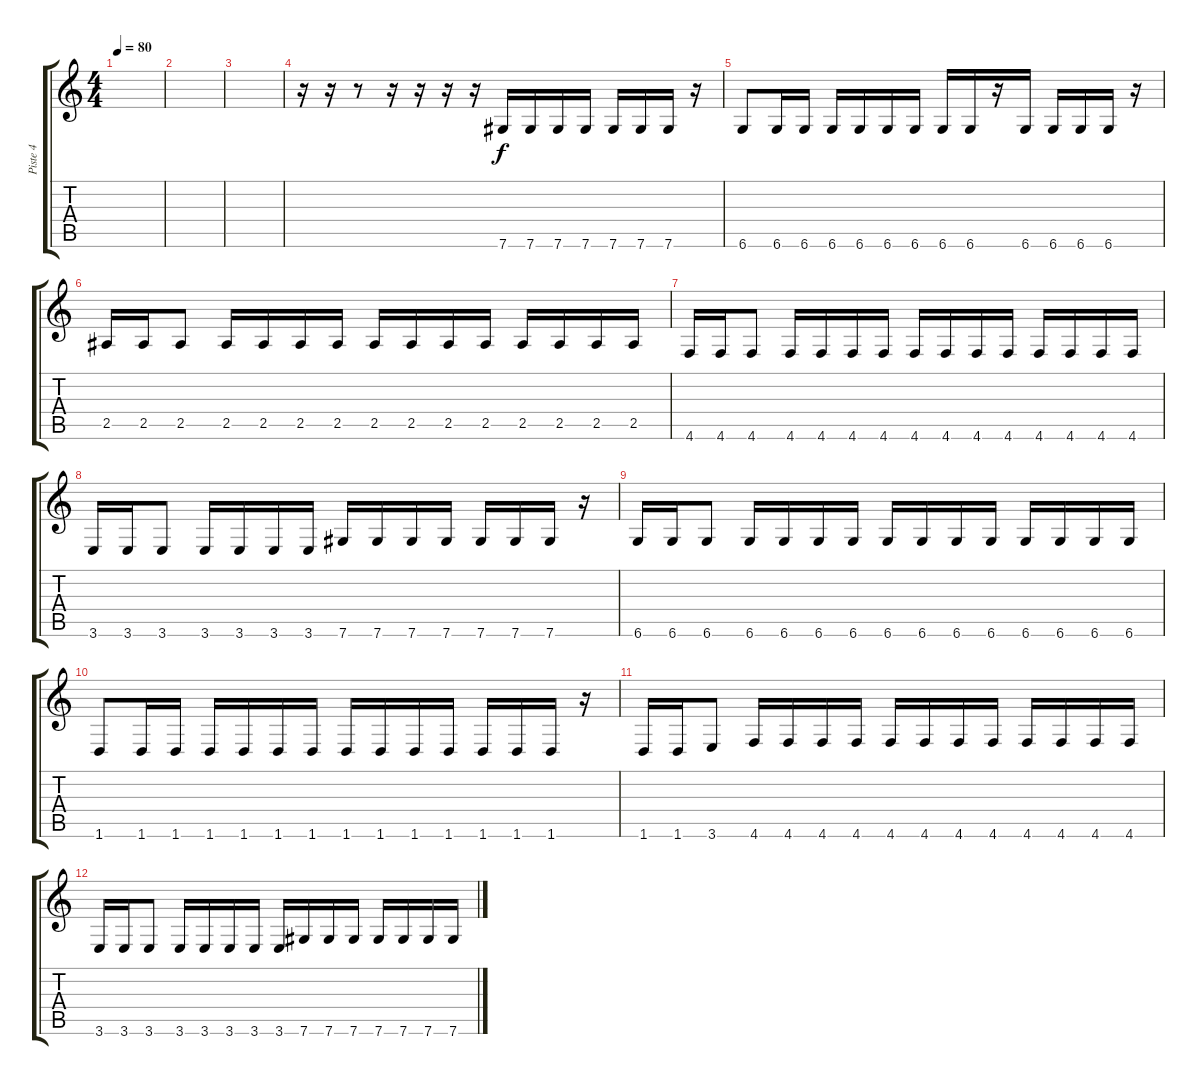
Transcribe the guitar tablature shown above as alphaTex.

\track ("Piste 4" "Piste 4") {instrument electricbasspick}
\staff {score tabs}
\tuning (Eb4 Bb3 Gb3 Db3 Ab2 Db2) {hide}
\ts (4 4)
\tempo 80
\clef g2
\ks c
|
|
|
r.16 r.16 r.8 r.16 r.16 r.16 r.16 7.6.16 7.6.16 7.6.16 7.6.16 7.6.16 7.6.16 7.6.16 r.16 |
6.6.8 6.6.16 6.6.16 6.6.16 6.6.16 6.6.16 6.6.16 6.6.16 6.6.16 r.16 6.6.16 6.6.16 6.6.16 6.6.16 r.16 |
2.5.16 2.5.16 2.5.8 2.5.16 2.5.16 2.5.16 2.5.16 2.5.16 2.5.16 2.5.16 2.5.16 2.5.16 2.5.16 2.5.16 2.5.16 |
4.6.16 4.6.16 4.6.8 4.6.16 4.6.16 4.6.16 4.6.16 4.6.16 4.6.16 4.6.16 4.6.16 4.6.16 4.6.16 4.6.16 4.6.16 |
3.6.16 3.6.16 3.6.8 3.6.16 3.6.16 3.6.16 3.6.16 7.6.16 7.6.16 7.6.16 7.6.16 7.6.16 7.6.16 7.6.16 r.16 |
6.6.16 6.6.16 6.6.8 6.6.16 6.6.16 6.6.16 6.6.16 6.6.16 6.6.16 6.6.16 6.6.16 6.6.16 6.6.16 6.6.16 6.6.16 |
1.6.8 1.6.16 1.6.16 1.6.16 1.6.16 1.6.16 1.6.16 1.6.16 1.6.16 1.6.16 1.6.16 1.6.16 1.6.16 1.6.16 r.16 |
1.6.16 1.6.16 3.6.8 4.6.16 4.6.16 4.6.16 4.6.16 4.6.16 4.6.16 4.6.16 4.6.16 4.6.16 4.6.16 4.6.16 4.6.16 |
3.6.16 3.6.16 3.6.8 3.6.16 3.6.16 3.6.16 3.6.16 3.6.16 7.6.16 7.6.16 7.6.16 7.6.16 7.6.16 7.6.16 7.6.16
